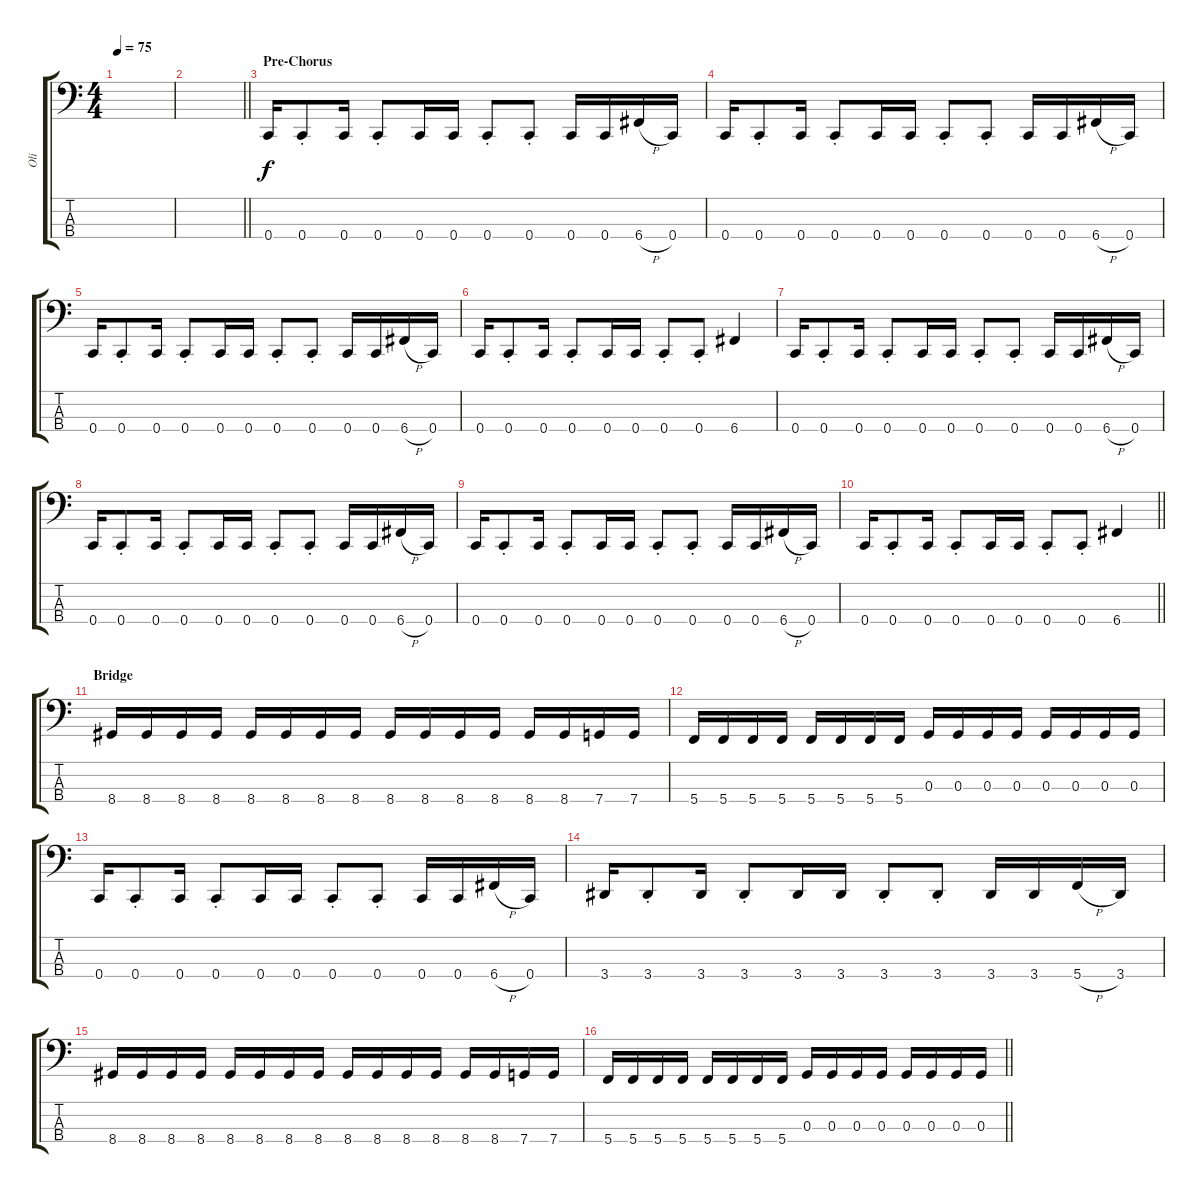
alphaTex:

\track ("Oli" "Oli") {instrument electricbasspick}
\staff {score tabs}
\tuning (F2 C2 G1 C1) {hide}
\ts (4 4)
\tempo 75
\clef f4
\ks c
|
\barLineRight lightlight
|
\section ("" "Pre-Chorus")
0.4.16 0.4{st}.8 0.4.16 0.4{st}.8 0.4.16 0.4.16 0.4{st}.8 0.4{st}.8 0.4.16 0.4.16 6.4{h}.16 0.4.16 |
0.4.16 0.4{st}.8 0.4.16 0.4{st}.8 0.4.16 0.4.16 0.4{st}.8 0.4{st}.8 0.4.16 0.4.16 6.4{h}.16 0.4.16 |
0.4.16 0.4{st}.8 0.4.16 0.4{st}.8 0.4.16 0.4.16 0.4{st}.8 0.4{st}.8 0.4.16 0.4.16 6.4{h}.16 0.4.16 |
0.4.16 0.4{st}.8 0.4.16 0.4{st}.8 0.4.16 0.4.16 0.4{st}.8 0.4{st}.8 6.4.4 |
0.4.16 0.4{st}.8 0.4.16 0.4{st}.8 0.4.16 0.4.16 0.4{st}.8 0.4{st}.8 0.4.16 0.4.16 6.4{h}.16 0.4.16 |
0.4.16 0.4{st}.8 0.4.16 0.4{st}.8 0.4.16 0.4.16 0.4{st}.8 0.4{st}.8 0.4.16 0.4.16 6.4{h}.16 0.4.16 |
0.4.16 0.4{st}.8 0.4.16 0.4{st}.8 0.4.16 0.4.16 0.4{st}.8 0.4{st}.8 0.4.16 0.4.16 6.4{h}.16 0.4.16 |
\barLineRight lightlight
0.4.16 0.4{st}.8 0.4.16 0.4{st}.8 0.4.16 0.4.16 0.4{st}.8 0.4{st}.8 6.4.4 |
\section ("" "Bridge")
8.4.16 8.4.16 8.4.16 8.4.16 8.4.16 8.4.16 8.4.16 8.4.16 8.4.16 8.4.16 8.4.16 8.4.16 8.4.16 8.4.16 7.4.16 7.4.16 |
5.4.16 5.4.16 5.4.16 5.4.16 5.4.16 5.4.16 5.4.16 5.4.16 0.3.16 0.3.16 0.3.16 0.3.16 0.3.16 0.3.16 0.3.16 0.3.16 |
0.4.16 0.4{st}.8 0.4.16 0.4{st}.8 0.4.16 0.4.16 0.4{st}.8 0.4{st}.8 0.4.16 0.4.16 6.4{h}.16 0.4.16 |
3.4.16 3.4{st}.8 3.4.16 3.4{st}.8 3.4.16 3.4.16 3.4{st}.8 3.4{st}.8 3.4.16 3.4.16 5.4{h}.16 3.4.16 |
8.4.16 8.4.16 8.4.16 8.4.16 8.4.16 8.4.16 8.4.16 8.4.16 8.4.16 8.4.16 8.4.16 8.4.16 8.4.16 8.4.16 7.4.16 7.4.16 |
\barLineRight lightlight
5.4.16 5.4.16 5.4.16 5.4.16 5.4.16 5.4.16 5.4.16 5.4.16 0.3.16 0.3.16 0.3.16 0.3.16 0.3.16 0.3.16 0.3.16 0.3.16
